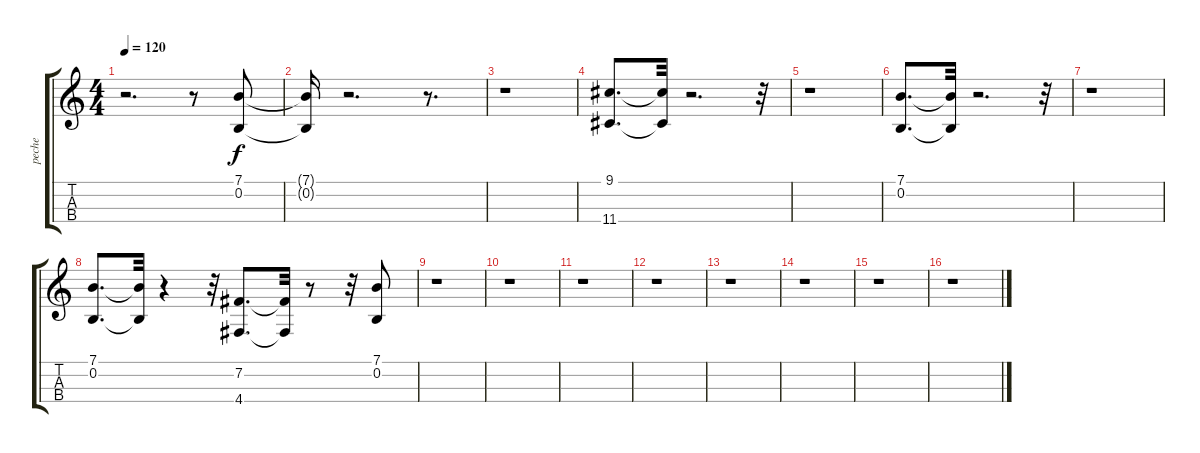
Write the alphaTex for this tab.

\track ("peche" "peche") {instrument orchestrahit}
\staff {score tabs}
\tuning (E4 B3 G3 D3) {hide}
\ts (4 4)
\tempo 120
\clef g2
\ks c
r.2{d dy f} r.8 (7.1 0.2).8 |
(7.1{t} 0.2{t}).16 r.2{d} r.8{d} |
r.1 |
(9.1 11.4).8{d} (9.1{t} 11.4{t}).32 r.2{d} r.32 |
r.1 |
(7.1 0.2).8{d} (7.1{t} 0.2{t}).32 r.2{d} r.32 |
r.1 |
(7.1 0.2).8{d} (7.1{t} 0.2{t}).32 r.4 r.32 (7.2 4.4).8{d} (7.2{t} 4.4{t}).32 r.8 r.32 (7.1 0.2).8 |
r.1 |
r.1 |
r.1 |
r.1 |
r.1 |
r.1 |
r.1 |
r.1
